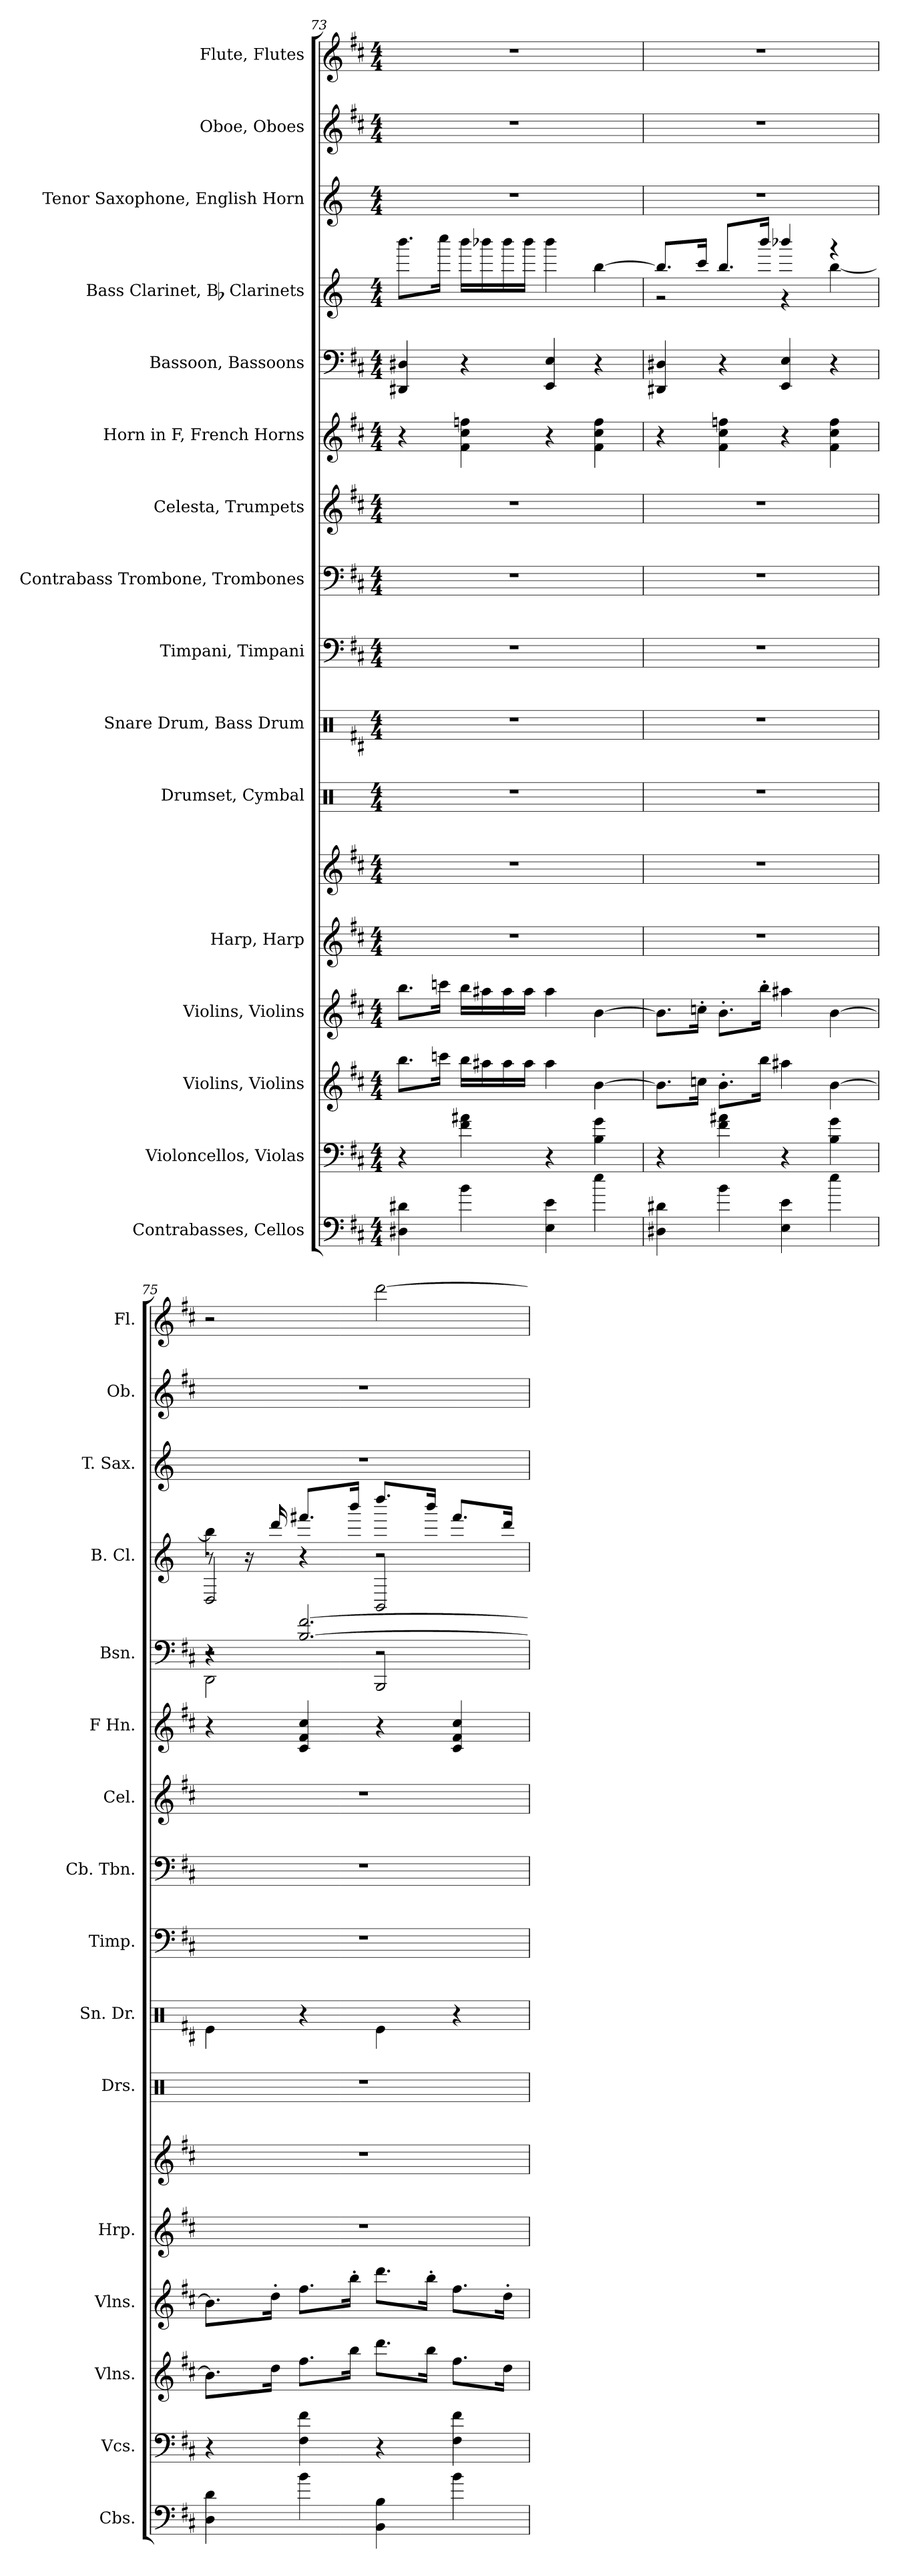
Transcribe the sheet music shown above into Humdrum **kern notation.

**kern	**kern	**kern	**kern	**kern	**kern	**kern	**kern	**kern	**kern	**kern	**kern	**kern	**kern	**kern	**kern	**kern
*part16	*part15	*part14	*part13	*part12	*part12	*part11	*part10	*part9	*part8	*part7	*part6	*part5	*part4	*part3	*part2	*part1
*staff17	*staff16	*staff15	*staff14	*staff13	*staff12	*staff11	*staff10	*staff9	*staff8	*staff7	*staff6	*staff5	*staff4	*staff3	*staff2	*staff1
*I"Contrabasses, Cellos	*I"Violoncellos, Violas	*I"Violins, Violins	*I"Violins, Violins	*I"Harp, Harp	*	*I"Drumset, Cymbal	*I"Snare Drum, Bass Drum	*I"Timpani, Timpani	*I"Contrabass Trombone, Trombones	*I"Celesta, Trumpets	*I"Horn in F, French Horns	*I"Bassoon, Bassoons	*I"Bass Clarinet, B-flat Clarinets	*I"Tenor Saxophone, English Horn	*I"Oboe, Oboes	*I"Flute, Flutes
*I'Cbs.	*I'Vcs.	*I'Vlns.	*I'Vlns.	*I'Hrp.	*	*I'Drs.	*I'Sn. Dr.	*I'Timp.	*I'Cb. Tbn.	*I'Cel.	*I'F Hn.	*I'Bsn.	*I'B. Cl.	*I'T. Sax.	*I'Ob.	*I'Fl.
*clefF4	*clefF4	*clefG2	*clefG2	*clefG2	*clefG2	*clefX	*clefX	*clefF4	*clefF4	*clefG2	*clefG2	*clefF4	*clefG2	*clefG2	*clefG2	*clefG2
*ITrd7c12	*	*	*	*	*	*	*	*	*	*ITrd-7c-12	*ITrd4c7	*	*ITrd8c14	*ITrd8c14	*	*
*k[f#c#]	*k[f#c#]	*k[f#c#]	*k[f#c#]	*k[f#c#]	*k[f#c#]	*k[]	*k[f#c#]	*k[f#c#]	*k[f#c#]	*k[f#c#]	*k[f#]	*k[f#c#]	*k[]	*k[]	*k[f#c#]	*k[f#c#]
*M4/4	*M4/4	*M4/4	*M4/4	*M4/4	*M4/4	*M4/4	*M4/4	*M4/4	*M4/4	*M4/4	*M4/4	*M4/4	*M4/4	*M4/4	*M4/4	*M4/4
=73	=73	=73	=73	=73	=73	=73	=73	=73	=73	=73	=73	=73	=73	=73	=73	=73
4DD#X\ 4D#X\	4r	8.bb\L	8.bb\L	1r	1r	1r	1r	1r	1r	1r	4r	4DD#X/ 4D#X/	8.bb\L	1r	1r	1r
.	.	16cccn\Jk	16cccn\Jk	.	.	.	.	.	.	.	.	.	16ccc\Jk	.	.	.
4B\	4f#\ 4a#X\	16bb\LL	16bb\LL	.	.	.	.	.	.	.	4B\ 4f#\ 4b-X\	4r	16bb\LL	.	.	.
.	.	16aa#X\	16aa#X\	.	.	.	.	.	.	.	.	.	16bb-X\	.	.	.
.	.	16aa#\	16aa#\	.	.	.	.	.	.	.	.	.	16bb-\	.	.	.
.	.	16aa#\JJ	16aa#\JJ	.	.	.	.	.	.	.	.	.	16bb-\JJ	.	.	.
4EE\ 4E\	4r	4aa#\	4aa#\	.	.	.	.	.	.	.	4r	4EE/ 4E/	4bb-\	.	.	.
4e\	4B\ 4g\	[4b\	[4b\	.	.	.	.	.	.	.	4B\ 4f#\ 4b-\	4r	[4b\	.	.	.
!!LO:PB:g=z
=74	=74	=74	=74	=74	=74	=74	=74	=74	=74	=74	=74	=74	=74	=74	=74	=74
*	*	*	*	*	*	*	*	*	*	*	*	*	*^	*	*	*
4DD#X\ 4D#X\	4r	8.b\L]	8.b\L]	1r	1r	1r	1r	1r	1r	1r	4r	4DD#X/ 4D#X/	8.b/L]	2r	1r	1r	1r
.	.	16ccn\Jk	16ccn'\Jk	.	.	.	.	.	.	.	.	.	16cc/Jk	.	.	.	.
4B\	4f#\ 4a#X\	8.b'\L	8.b'\L	.	.	.	.	.	.	.	4B\ 4f#\ 4b-X\	4r	8.b/L	.	.	.	.
.	.	16bb\Jk	16bb'\Jk	.	.	.	.	.	.	.	.	.	16bb/Jk	.	.	.	.
4EE\ 4E\	4r	4aa#X\	4aa#X\	.	.	.	.	.	.	.	4r	4EE/ 4E/	4bb-X/	4r	.	.	.
4e\	4B\ 4g\	[4b\	[4b\	.	.	.	.	.	.	.	4B\ 4f#\ 4b-\	4r	4r	[4b\	.	.	.
=75	=75	=75	=75	=75	=75	=75	=75	=75	=75	=75	=75	=75	=75	=75	=75	=75	=75
*	*	*	*	*	*	*	*	*	*	*	*	*^	*	*^	*	*	*
*	*	*	*	*	*	*	*	*	*	*	*	*	*^	*	*	*	*	*	*
4DD\ 4D\	4r	8.b\L]	8.b\L]	1r	1r	1r	4Re\	1r	1r	1r	4r	4r	2DD\	2r	8r	4b\]	2DD/	1r	1r	2r
.	.	.	.	.	.	.	.	.	.	.	.	.	.	.	16r	.	.	.	.	.
.	.	16dd\Jk	16dd'\Jk	.	.	.	.	.	.	.	.	.	.	.	16dd/	.	.	.	.	.
4B\	4F#\ 4f#\	8.ff#\L	8.ff#\L	.	.	.	4r	.	.	.	4F#/ 4B/ 4f#/	[2.B/ [2.f#/	.	.	8.ff#X/L	4r	.	.	.	.
.	.	16bb\Jk	16bb'\Jk	.	.	.	.	.	.	.	.	.	.	.	16bb/Jk	.	.	.	.	.
4BBB\ 4BB\	4r	8.ddd\L	8.ddd\L	.	.	.	4Re\	.	.	.	4r	.	2r	2BBB/	8.ddd/L	2r	2BBB/	.	.	[2ddd\
.	.	16bb\Jk	16bb'\Jk	.	.	.	.	.	.	.	.	.	.	.	16bb/Jk	.	.	.	.	.
4B\	4F#\ 4f#\	8.ff#\L	8.ff#\L	.	.	.	4r	.	.	.	4F#/ 4B/ 4f#/	.	.	.	8.ff#/L	.	.	.	.	.
.	.	16dd\Jk	16dd'\Jk	.	.	.	.	.	.	.	.	.	.	.	16dd/Jk	.	.	.	.	.
*	*	*	*	*	*	*	*	*	*	*	*	*v	*v	*v	*	*	*	*	*	*
*	*	*	*	*	*	*	*	*	*	*	*	*	*v	*v	*v	*	*	*
=	=	=	=	=	=	=	=	=	=	=	=	=	=	=	=	=
*-	*-	*-	*-	*-	*-	*-	*-	*-	*-	*-	*-	*-	*-	*-	*-	*-
